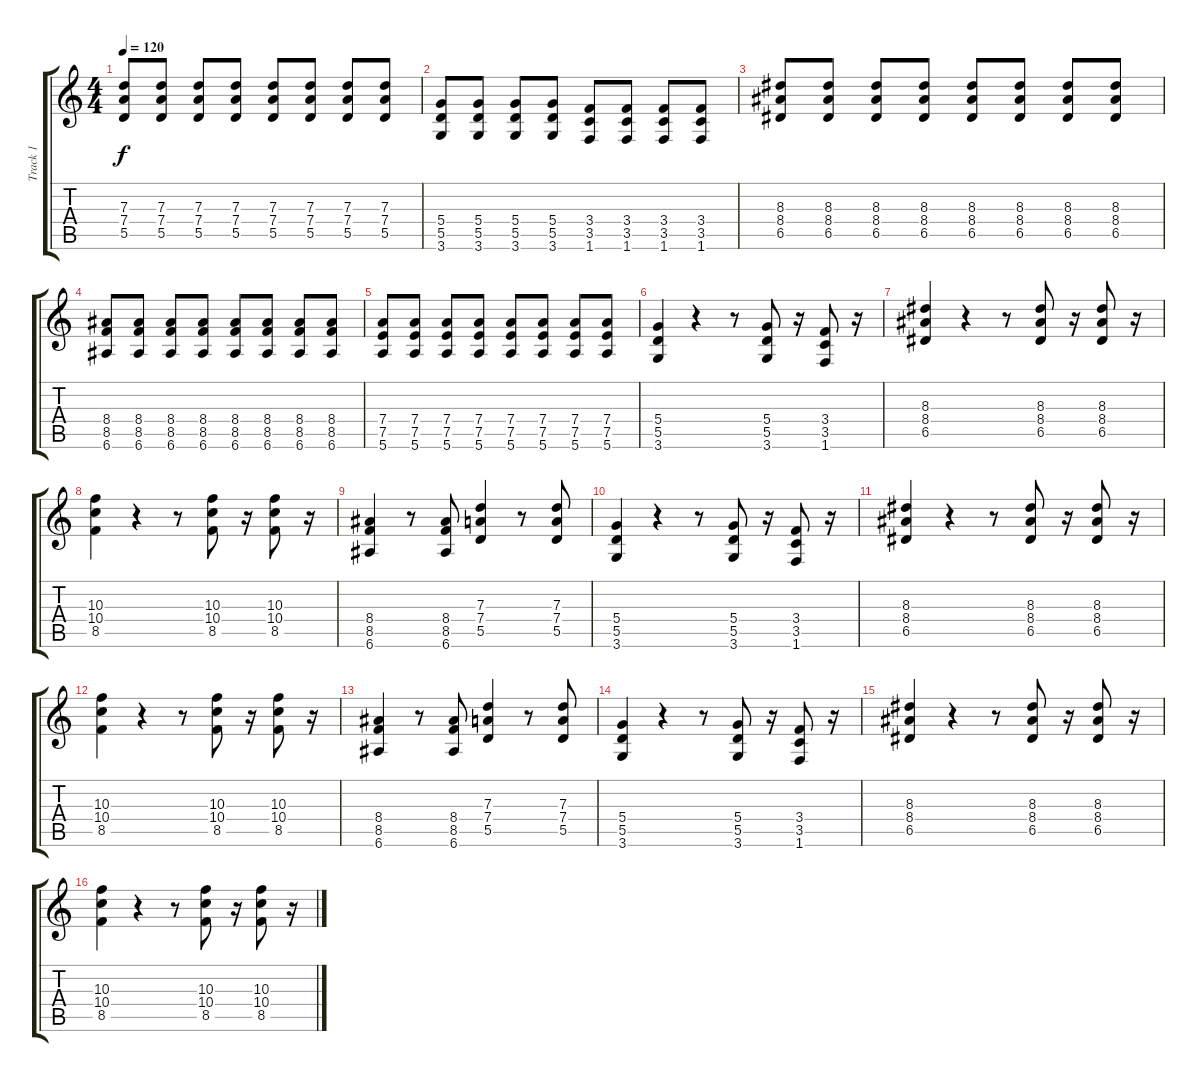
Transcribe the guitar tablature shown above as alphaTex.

\track ("Track 1" "Track 1") {instrument overdrivenguitar}
\staff {score tabs}
\tuning (E4 B3 G3 D3 A2 E2) {hide}
\ts (4 4)
\tempo 120
\clef g2
\ks c
(7.3 7.4 5.5).8{dy f} (7.3 7.4 5.5).8 (7.3 7.4 5.5).8 (7.3 7.4 5.5).8 (7.3 7.4 5.5).8 (7.3 7.4 5.5).8 (7.3 7.4 5.5).8 (7.3 7.4 5.5).8 |
(5.4 5.5 3.6).8 (5.4 5.5 3.6).8 (5.4 5.5 3.6).8 (5.4 5.5 3.6).8 (3.4 3.5 1.6).8 (3.4 3.5 1.6).8 (3.4 3.5 1.6).8 (3.4 3.5 1.6).8 |
(8.3 8.4 6.5).8 (8.3 8.4 6.5).8 (8.3 8.4 6.5).8 (8.3 8.4 6.5).8 (8.3 8.4 6.5).8 (8.3 8.4 6.5).8 (8.3 8.4 6.5).8 (8.3 8.4 6.5).8 |
(8.4 8.5 6.6).8 (8.4 8.5 6.6).8 (8.4 8.5 6.6).8 (8.4 8.5 6.6).8 (8.4 8.5 6.6).8 (8.4 8.5 6.6).8 (8.4 8.5 6.6).8 (8.4 8.5 6.6).8 |
(7.4 7.5 5.6).8 (7.4 7.5 5.6).8 (7.4 7.5 5.6).8 (7.4 7.5 5.6).8 (7.4 7.5 5.6).8 (7.4 7.5 5.6).8 (7.4 7.5 5.6).8 (7.4 7.5 5.6).8 |
(5.4 5.5 3.6).4 r.4 r.8 (5.4 5.5 3.6).8 r.16 (3.4 3.5 1.6).8 r.16 |
(8.3 8.4 6.5).4 r.4 r.8 (8.3 8.4 6.5).8 r.16 (8.3 8.4 6.5).8 r.16 |
(10.3 10.4 8.5).4 r.4 r.8 (10.3 10.4 8.5).8 r.16 (10.3 10.4 8.5).8 r.16 |
(8.4 8.5 6.6).4 r.8 (8.4 8.5 6.6).8 (7.3 7.4 5.5).4 r.8 (7.3 7.4 5.5).8 |
(5.4 5.5 3.6).4 r.4 r.8 (5.4 5.5 3.6).8 r.16 (3.4 3.5 1.6).8 r.16 |
(8.3 8.4 6.5).4 r.4 r.8 (8.3 8.4 6.5).8 r.16 (8.3 8.4 6.5).8 r.16 |
(10.3 10.4 8.5).4 r.4 r.8 (10.3 10.4 8.5).8 r.16 (10.3 10.4 8.5).8 r.16 |
(8.4 8.5 6.6).4 r.8 (8.4 8.5 6.6).8 (7.3 7.4 5.5).4 r.8 (7.3 7.4 5.5).8 |
(5.4 5.5 3.6).4 r.4 r.8 (5.4 5.5 3.6).8 r.16 (3.4 3.5 1.6).8 r.16 |
(8.3 8.4 6.5).4 r.4 r.8 (8.3 8.4 6.5).8 r.16 (8.3 8.4 6.5).8 r.16 |
(10.3 10.4 8.5).4 r.4 r.8 (10.3 10.4 8.5).8 r.16 (10.3 10.4 8.5).8 r.16
